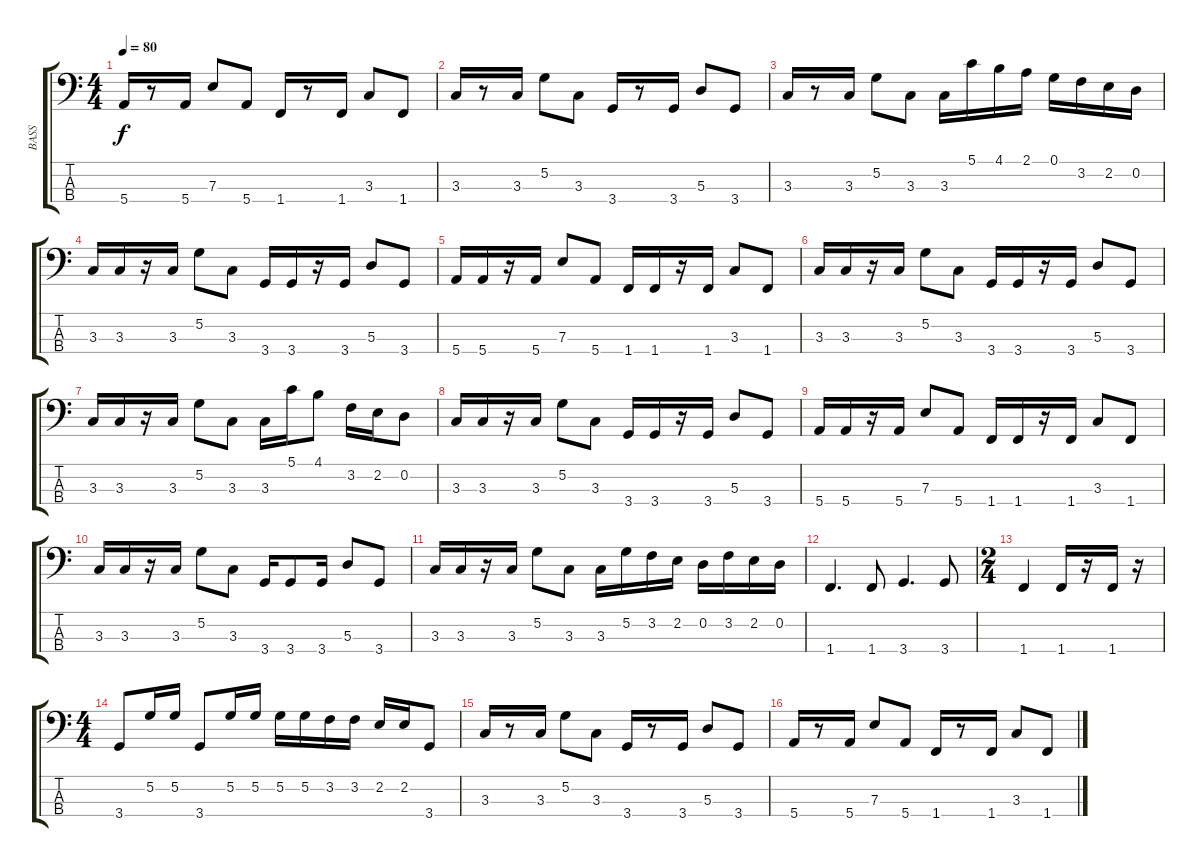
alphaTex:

\track ("BASS" "BASS") {instrument electricbasspick}
\staff {score tabs}
\tuning (G2 D2 A1 E1) {hide}
\ts (4 4)
\tempo 80
\clef f4
\ks c
5.4.16{dy f} r.8 5.4.16 7.3.8 5.4.8 1.4.16 r.8 1.4.16 3.3.8 1.4.8 |
3.3.16 r.8 3.3.16 5.2.8 3.3.8 3.4.16 r.8 3.4.16 5.3.8 3.4.8 |
3.3.16 r.8 3.3.16 5.2.8 3.3.8 3.3.16 5.1.16 4.1.16 2.1.16 0.1.16 3.2.16 2.2.16 0.2.16 |
3.3.16 3.3.16 r.16 3.3.16 5.2.8 3.3.8 3.4.16 3.4.16 r.16 3.4.16 5.3.8 3.4.8 |
5.4.16 5.4.16 r.16 5.4.16 7.3.8 5.4.8 1.4.16 1.4.16 r.16 1.4.16 3.3.8 1.4.8 |
3.3.16 3.3.16 r.16 3.3.16 5.2.8 3.3.8 3.4.16 3.4.16 r.16 3.4.16 5.3.8 3.4.8 |
3.3.16 3.3.16 r.16 3.3.16 5.2.8 3.3.8 3.3.16 5.1.16 4.1.8 3.2.16 2.2.16 0.2.8 |
3.3.16 3.3.16 r.16 3.3.16 5.2.8 3.3.8 3.4.16 3.4.16 r.16 3.4.16 5.3.8 3.4.8 |
5.4.16 5.4.16 r.16 5.4.16 7.3.8 5.4.8 1.4.16 1.4.16 r.16 1.4.16 3.3.8 1.4.8 |
3.3.16 3.3.16 r.16 3.3.16 5.2.8 3.3.8 3.4.16 3.4.8 3.4.16 5.3.8 3.4.8 |
3.3.16 3.3.16 r.16 3.3.16 5.2.8 3.3.8 3.3.16 5.2.16 3.2.16 2.2.16 0.2.16 3.2.16 2.2.16 0.2.16 |
1.4.4{d} 1.4.8 3.4.4{d} 3.4.8 |
\ts (2 4)
1.4.4 1.4.16 r.16 1.4.16 r.16 |
\ts (4 4)
3.4.8 5.2.16 5.2.16 3.4.8 5.2.16 5.2.16 5.2.16 5.2.16 3.2.16 3.2.16 2.2.16 2.2.16 3.4.8 |
3.3.16 r.8 3.3.16 5.2.8 3.3.8 3.4.16 r.8 3.4.16 5.3.8 3.4.8 |
5.4.16 r.8 5.4.16 7.3.8 5.4.8 1.4.16 r.8 1.4.16 3.3.8 1.4.8
